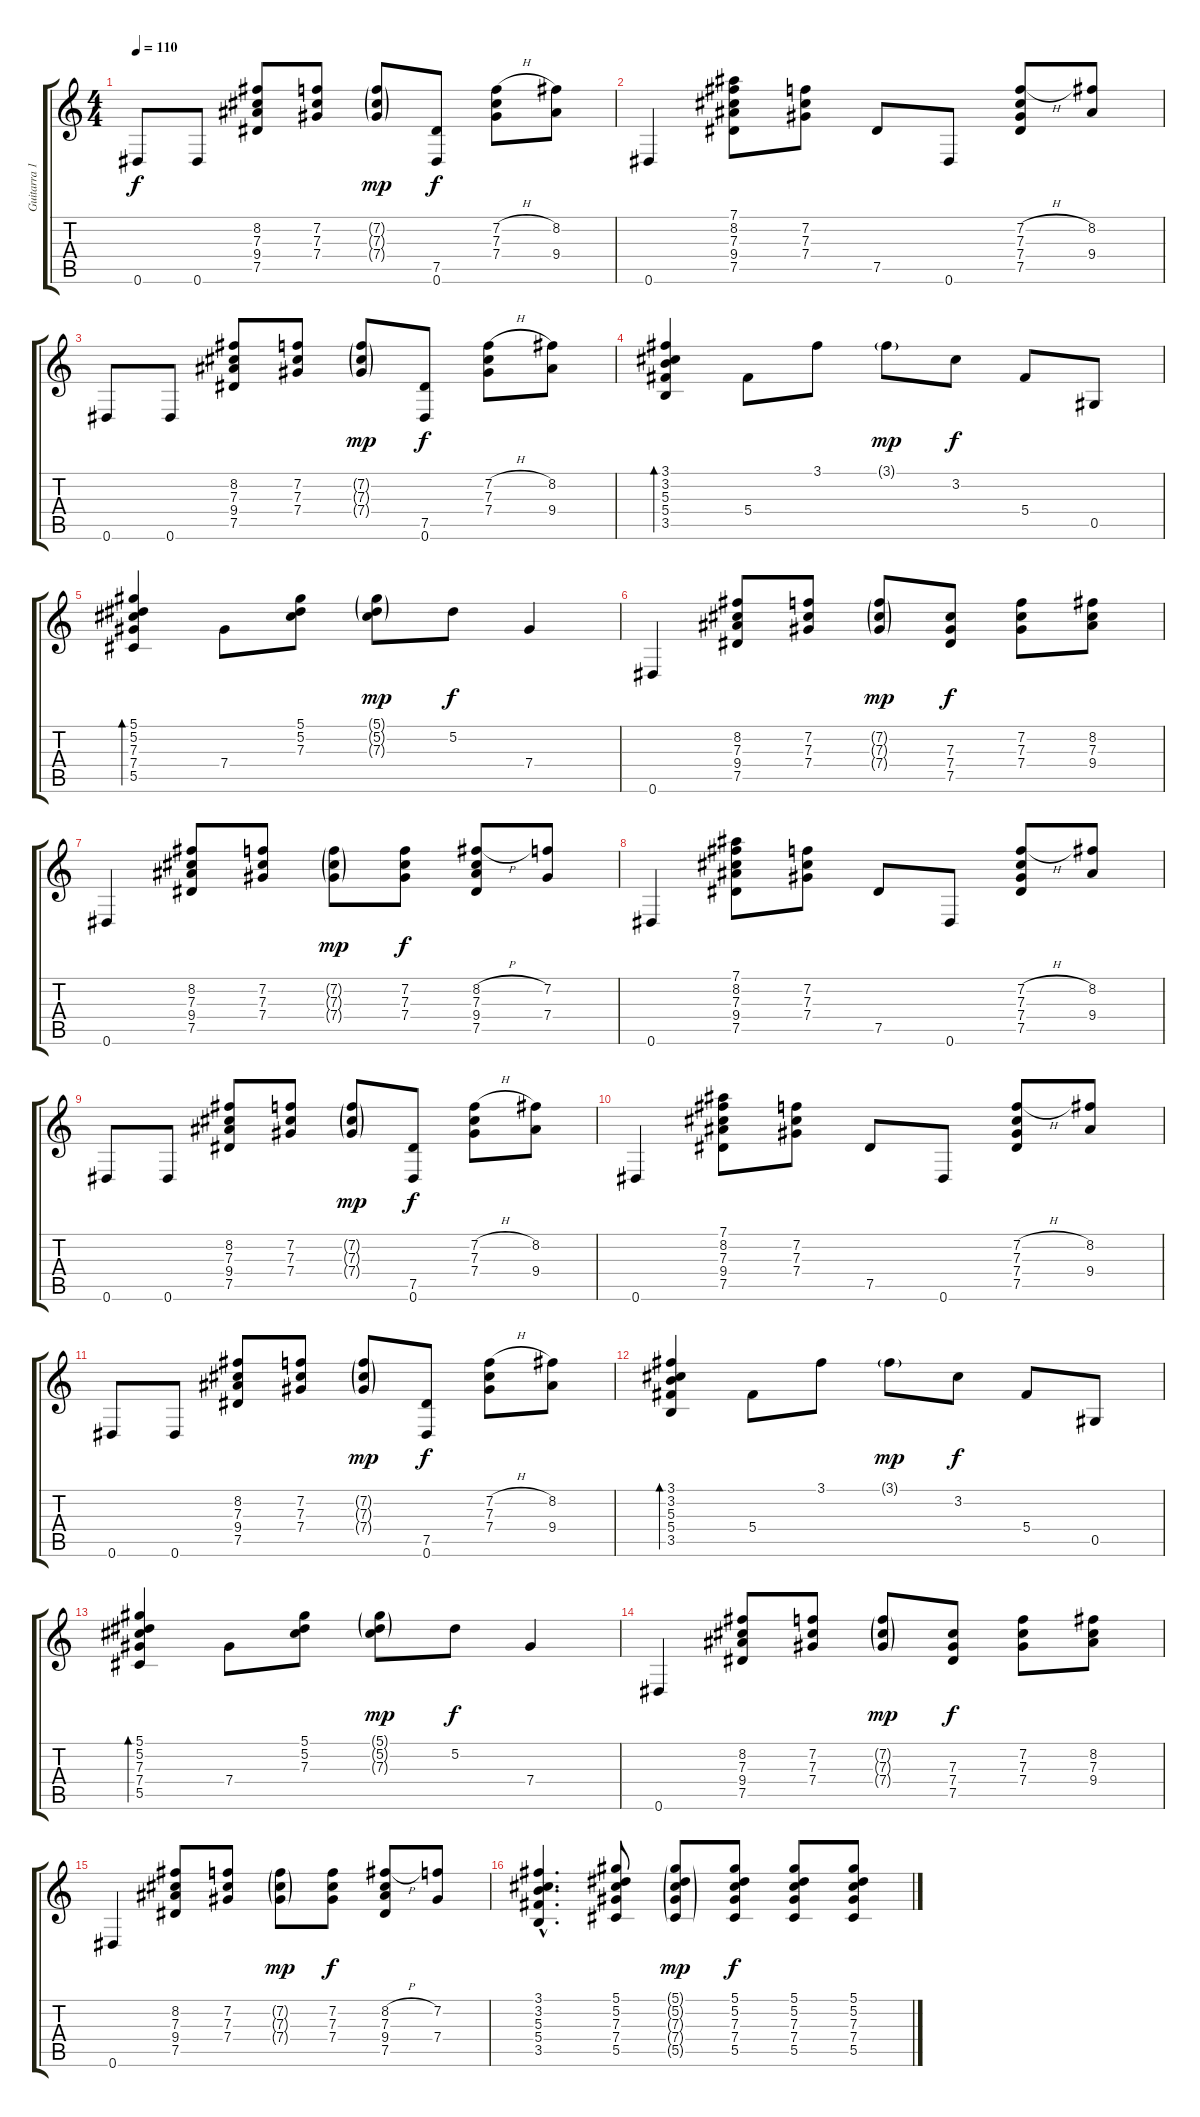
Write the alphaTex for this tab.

\track ("Guitarra 1" "Guitarra 1") {instrument acousticguitarsteel}
\staff {score tabs}
\tuning (Eb4 Bb3 Gb3 Db3 Ab2 Eb2) {hide}
\ts (4 4)
\tempo 110
\clef g2
\ks c
0.6.8{dy f} 0.6.8 (8.2 7.3 9.4 7.5).8 (7.2 7.3 7.4).8 (7.2{g} 7.3{g} 7.4{g}).8{dy mp} (7.5 0.6).8{dy f} (7.2{h} 7.3 7.4).8 (8.2 9.4).8 |
0.6.4 (7.1 8.2 7.3 9.4 7.5).8 (7.2 7.3 7.4).8 7.5.8 0.6.8 (7.2{h} 7.3 7.4 7.5).8 (8.2 9.4).8 |
0.6.8 0.6.8 (8.2 7.3 9.4 7.5).8 (7.2 7.3 7.4).8 (7.2{g} 7.3{g} 7.4{g}).8{dy mp} (7.5 0.6).8{dy f} (7.2{h} 7.3 7.4).8 (8.2 9.4).8 |
(3.1 3.2 5.3 5.4 3.5).4{bd 60} 5.4.8 3.1.8 3.1{g}.8{dy mp} 3.2.8{dy f} 5.4.8 0.5.8 |
(5.1 5.2 7.3 7.4 5.5).4{bd 60} 7.4.8 (5.1 5.2 7.3).8 (5.1{g} 5.2{g} 7.3{g}).8{dy mp} 5.2.8{dy f} 7.4.4 |
0.6.4 (8.2 7.3 9.4 7.5).8 (7.2 7.3 7.4).8 (7.2{g} 7.3{g} 7.4{g}).8{dy mp} (7.3 7.4 7.5).8{dy f} (7.2 7.3 7.4).8 (8.2 7.3 9.4).8 |
0.6.4 (8.2 7.3 9.4 7.5).8 (7.2 7.3 7.4).8 (7.2{g} 7.3{g} 7.4{g}).8{dy mp} (7.2 7.3 7.4).8{dy f} (8.2{h} 7.3 9.4 7.5).8 (7.2 7.4).8 |
0.6.4 (7.1 8.2 7.3 9.4 7.5).8 (7.2 7.3 7.4).8 7.5.8 0.6.8 (7.2{h} 7.3 7.4 7.5).8 (8.2 9.4).8 |
0.6.8 0.6.8 (8.2 7.3 9.4 7.5).8 (7.2 7.3 7.4).8 (7.2{g} 7.3{g} 7.4{g}).8{dy mp} (7.5 0.6).8{dy f} (7.2{h} 7.3 7.4).8 (8.2 9.4).8 |
0.6.4 (7.1 8.2 7.3 9.4 7.5).8 (7.2 7.3 7.4).8 7.5.8 0.6.8 (7.2{h} 7.3 7.4 7.5).8 (8.2 9.4).8 |
0.6.8 0.6.8 (8.2 7.3 9.4 7.5).8 (7.2 7.3 7.4).8 (7.2{g} 7.3{g} 7.4{g}).8{dy mp} (7.5 0.6).8{dy f} (7.2{h} 7.3 7.4).8 (8.2 9.4).8 |
(3.1 3.2 5.3 5.4 3.5).4{bd 60} 5.4.8 3.1.8 3.1{g}.8{dy mp} 3.2.8{dy f} 5.4.8 0.5.8 |
(5.1 5.2 7.3 7.4 5.5).4{bd 60} 7.4.8 (5.1 5.2 7.3).8 (5.1{g} 5.2{g} 7.3{g}).8{dy mp} 5.2.8{dy f} 7.4.4 |
0.6.4 (8.2 7.3 9.4 7.5).8 (7.2 7.3 7.4).8 (7.2{g} 7.3{g} 7.4{g}).8{dy mp} (7.3 7.4 7.5).8{dy f} (7.2 7.3 7.4).8 (8.2 7.3 9.4).8 |
0.6.4 (8.2 7.3 9.4 7.5).8 (7.2 7.3 7.4).8 (7.2{g} 7.3{g} 7.4{g}).8{dy mp} (7.2 7.3 7.4).8{dy f} (8.2{h} 7.3 9.4 7.5).8 (7.2 7.4).8 |
(3.1{hac} 3.2{hac} 5.3{hac} 5.4{hac} 3.5{hac}).4{d} (5.1 5.2 7.3 7.4 5.5).8 (5.1{g} 5.2{g} 7.3{g} 7.4{g} 5.5{g}).8{dy mp} (5.1 5.2 7.3 7.4 5.5).8{dy f} (5.1 5.2 7.3 7.4 5.5).8 (5.1 5.2 7.3 7.4 5.5).8
